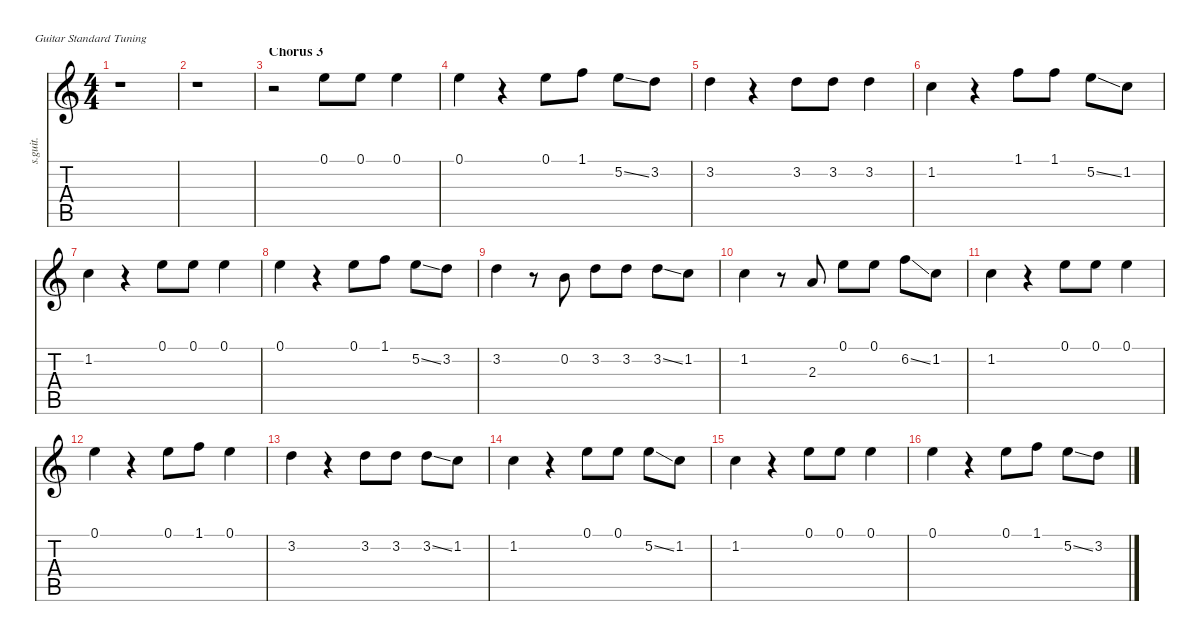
\defaultSystemsLayout 4
\hideDynamics
\bracketExtendMode nobrackets
\track ("Tom - Lead Vocals" "s.guit.") {instrument tenorsax}
\staff {score tabs}
\tuning (E4 B3 G3 D3 A2 E2)
\displaytranspose 12
\ts (4 4)
\tempo (149 hide)
\clef g2
\ks c
r.1{dy f} |
r.1 |
\section ("" "Chorus 3")
r.2 0.1.8{lyrics (0 "") lyrics (1 "") lyrics (2 "") lyrics (3 "") lyrics (4 "")} 0.1.8{lyrics (0 "") lyrics (1 "") lyrics (2 "") lyrics (3 "") lyrics (4 "")} 0.1.4{lyrics (0 "") lyrics (1 "") lyrics (2 "") lyrics (3 "") lyrics (4 "")} |
0.1.4{lyrics (0 "") lyrics (1 "") lyrics (2 "") lyrics (3 "") lyrics (4 "")} r.4 0.1.8{lyrics (0 "") lyrics (1 "") lyrics (2 "") lyrics (3 "") lyrics (4 "")} 1.1.8{lyrics (0 "") lyrics (1 "") lyrics (2 "") lyrics (3 "") lyrics (4 "")} 5.2{ss}.8{lyrics (0 "") lyrics (1 "") lyrics (2 "") lyrics (3 "") lyrics (4 "")} 3.2.8{lyrics (0 "") lyrics (1 "") lyrics (2 "") lyrics (3 "") lyrics (4 "")} |
3.2.4{lyrics (0 "") lyrics (1 "") lyrics (2 "") lyrics (3 "") lyrics (4 "")} r.4 3.2.8{lyrics (0 "") lyrics (1 "") lyrics (2 "") lyrics (3 "") lyrics (4 "")} 3.2.8{lyrics (0 "") lyrics (1 "") lyrics (2 "") lyrics (3 "") lyrics (4 "")} 3.2.4{lyrics (0 "") lyrics (1 "") lyrics (2 "") lyrics (3 "") lyrics (4 "")} |
1.2.4{lyrics (0 "") lyrics (1 "") lyrics (2 "") lyrics (3 "") lyrics (4 "")} r.4 1.1.8{lyrics (0 "") lyrics (1 "") lyrics (2 "") lyrics (3 "") lyrics (4 "")} 1.1.8{lyrics (0 "") lyrics (1 "") lyrics (2 "") lyrics (3 "") lyrics (4 "")} 5.2{ss}.8{lyrics (0 "") lyrics (1 "") lyrics (2 "") lyrics (3 "") lyrics (4 "")} 1.2.8{lyrics (0 "") lyrics (1 "") lyrics (2 "") lyrics (3 "") lyrics (4 "")} |
1.2.4{lyrics (0 "") lyrics (1 "") lyrics (2 "") lyrics (3 "") lyrics (4 "")} r.4 0.1.8{lyrics (0 "") lyrics (1 "") lyrics (2 "") lyrics (3 "") lyrics (4 "")} 0.1.8{lyrics (0 "") lyrics (1 "") lyrics (2 "") lyrics (3 "") lyrics (4 "")} 0.1.4{lyrics (0 "") lyrics (1 "") lyrics (2 "") lyrics (3 "") lyrics (4 "")} |
0.1.4{lyrics (0 "") lyrics (1 "") lyrics (2 "") lyrics (3 "") lyrics (4 "")} r.4 0.1.8{lyrics (0 "") lyrics (1 "") lyrics (2 "") lyrics (3 "") lyrics (4 "")} 1.1.8{lyrics (0 "") lyrics (1 "") lyrics (2 "") lyrics (3 "") lyrics (4 "")} 5.2{ss}.8{lyrics (0 "") lyrics (1 "") lyrics (2 "") lyrics (3 "") lyrics (4 "")} 3.2.8{lyrics (0 "") lyrics (1 "") lyrics (2 "") lyrics (3 "") lyrics (4 "")} |
3.2.4{lyrics (0 "") lyrics (1 "") lyrics (2 "") lyrics (3 "") lyrics (4 "")} r.8 0.2.8{lyrics (0 "") lyrics (1 "") lyrics (2 "") lyrics (3 "") lyrics (4 "")} 3.2.8{lyrics (0 "") lyrics (1 "") lyrics (2 "") lyrics (3 "") lyrics (4 "")} 3.2.8{lyrics (0 "") lyrics (1 "") lyrics (2 "") lyrics (3 "") lyrics (4 "")} 3.2{ss}.8{lyrics (0 "") lyrics (1 "") lyrics (2 "") lyrics (3 "") lyrics (4 "")} 1.2.8{lyrics (0 "") lyrics (1 "") lyrics (2 "") lyrics (3 "") lyrics (4 "")} |
1.2.4{lyrics (0 "") lyrics (1 "") lyrics (2 "") lyrics (3 "") lyrics (4 "")} r.8 2.3.8{lyrics (0 "") lyrics (1 "") lyrics (2 "") lyrics (3 "") lyrics (4 "")} 0.1.8{lyrics (0 "") lyrics (1 "") lyrics (2 "") lyrics (3 "") lyrics (4 "")} 0.1.8{lyrics (0 "") lyrics (1 "") lyrics (2 "") lyrics (3 "") lyrics (4 "")} 6.2{ss}.8{lyrics (0 "") lyrics (1 "") lyrics (2 "") lyrics (3 "") lyrics (4 "")} 1.2.8{lyrics (0 "") lyrics (1 "") lyrics (2 "") lyrics (3 "") lyrics (4 "")} |
1.2.4{lyrics (0 "") lyrics (1 "") lyrics (2 "") lyrics (3 "") lyrics (4 "")} r.4 0.1.8{lyrics (0 "") lyrics (1 "") lyrics (2 "") lyrics (3 "") lyrics (4 "")} 0.1.8{lyrics (0 "") lyrics (1 "") lyrics (2 "") lyrics (3 "") lyrics (4 "")} 0.1.4{lyrics (0 "") lyrics (1 "") lyrics (2 "") lyrics (3 "") lyrics (4 "")} |
0.1.4{lyrics (0 "") lyrics (1 "") lyrics (2 "") lyrics (3 "") lyrics (4 "")} r.4 0.1.8{lyrics (0 "") lyrics (1 "") lyrics (2 "") lyrics (3 "") lyrics (4 "")} 1.1.8{lyrics (0 "") lyrics (1 "") lyrics (2 "") lyrics (3 "") lyrics (4 "")} 0.1.4{lyrics (0 "") lyrics (1 "") lyrics (2 "") lyrics (3 "") lyrics (4 "")} |
3.2.4{lyrics (0 "") lyrics (1 "") lyrics (2 "") lyrics (3 "") lyrics (4 "")} r.4 3.2.8{lyrics (0 "") lyrics (1 "") lyrics (2 "") lyrics (3 "") lyrics (4 "")} 3.2.8{lyrics (0 "") lyrics (1 "") lyrics (2 "") lyrics (3 "") lyrics (4 "")} 3.2{ss}.8{lyrics (0 "") lyrics (1 "") lyrics (2 "") lyrics (3 "") lyrics (4 "")} 1.2.8{lyrics (0 "") lyrics (1 "") lyrics (2 "") lyrics (3 "") lyrics (4 "")} |
1.2.4{lyrics (0 "") lyrics (1 "") lyrics (2 "") lyrics (3 "") lyrics (4 "")} r.4 0.1.8{lyrics (0 "") lyrics (1 "") lyrics (2 "") lyrics (3 "") lyrics (4 "")} 0.1.8{lyrics (0 "") lyrics (1 "") lyrics (2 "") lyrics (3 "") lyrics (4 "")} 5.2{ss}.8{lyrics (0 "") lyrics (1 "") lyrics (2 "") lyrics (3 "") lyrics (4 "")} 1.2.8{lyrics (0 "") lyrics (1 "") lyrics (2 "") lyrics (3 "") lyrics (4 "")} |
1.2.4{lyrics (0 "") lyrics (1 "") lyrics (2 "") lyrics (3 "") lyrics (4 "")} r.4 0.1.8{lyrics (0 "") lyrics (1 "") lyrics (2 "") lyrics (3 "") lyrics (4 "")} 0.1.8{lyrics (0 "") lyrics (1 "") lyrics (2 "") lyrics (3 "") lyrics (4 "")} 0.1.4{lyrics (0 "") lyrics (1 "") lyrics (2 "") lyrics (3 "") lyrics (4 "")} |
0.1.4{lyrics (0 "") lyrics (1 "") lyrics (2 "") lyrics (3 "") lyrics (4 "")} r.4 0.1.8{lyrics (0 "") lyrics (1 "") lyrics (2 "") lyrics (3 "") lyrics (4 "")} 1.1.8{lyrics (0 "") lyrics (1 "") lyrics (2 "") lyrics (3 "") lyrics (4 "")} 5.2{ss}.8{lyrics (0 "") lyrics (1 "") lyrics (2 "") lyrics (3 "") lyrics (4 "")} 3.2.8{lyrics (0 "") lyrics (1 "") lyrics (2 "") lyrics (3 "") lyrics (4 "")}
